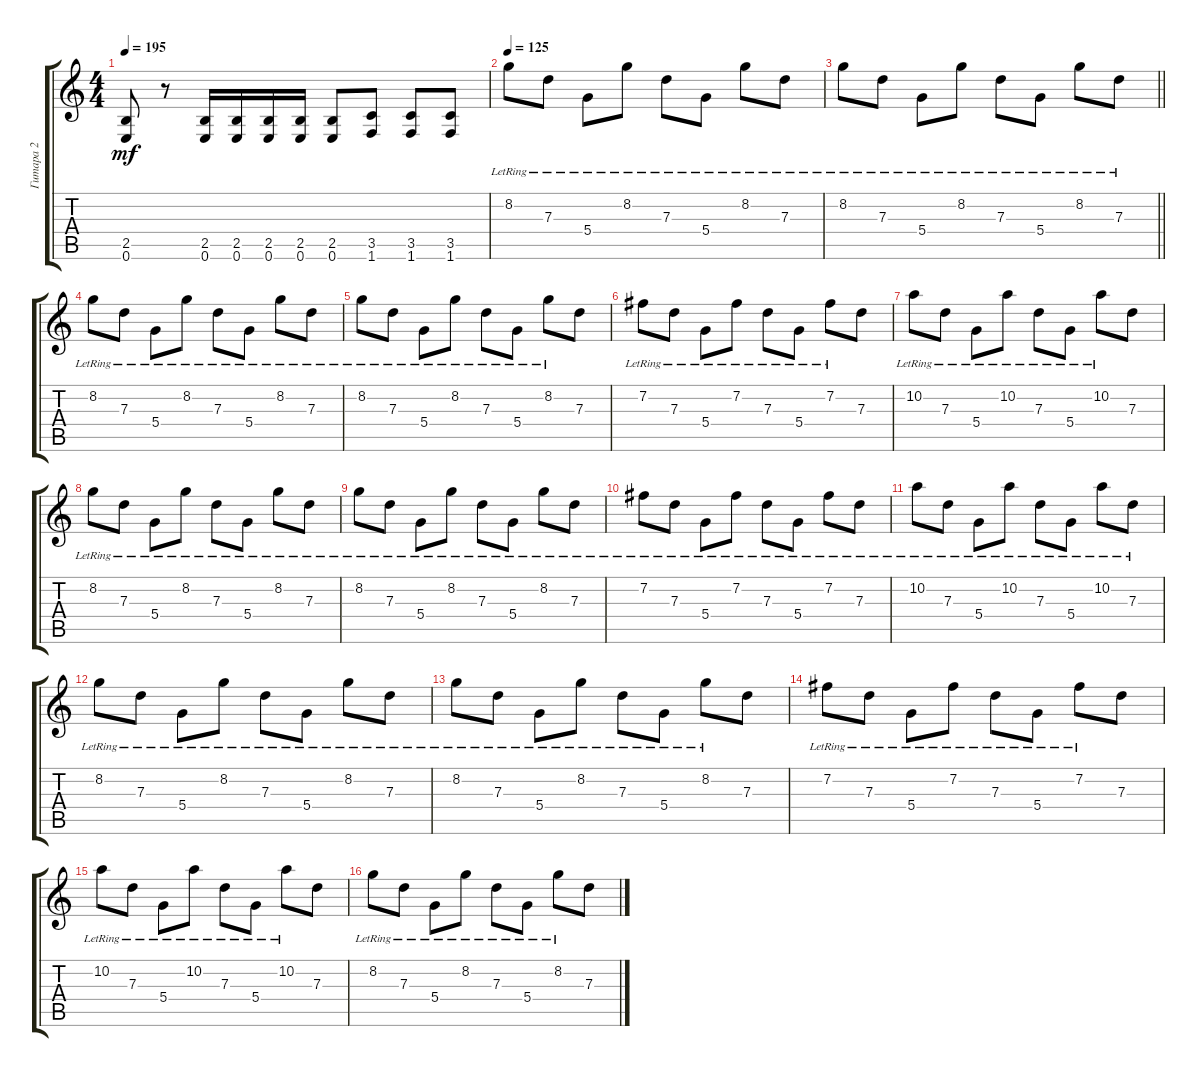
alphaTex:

\track ("Гитара 2" "Гитара 2") {instrument distortionguitar}
\staff {score tabs}
\tuning (E4 B3 G3 D3 A2 E2) {hide}
\ts (4 4)
\tempo 195
\clef g2
\ks c
(2.5 0.6).8{dy mf} r.8 (2.5 0.6).16 (2.5 0.6).16 (2.5 0.6).16 (2.5 0.6).16 (2.5 0.6).8 (3.5 1.6).8 (3.5 1.6).8 (3.5 1.6).8 |
\tempo 125
8.2{lr}.8{instrument electricguitarclean} 7.3{lr}.8 5.4{lr}.8 8.2{lr}.8 7.3{lr}.8 5.4{lr}.8 8.2{lr}.8 7.3{lr}.8 |
\barLineRight lightlight
8.2{lr}.8 7.3{lr}.8 5.4{lr}.8 8.2{lr}.8 7.3{lr}.8 5.4{lr}.8 8.2{lr}.8 7.3{lr}.8 |
8.2{lr}.8 7.3{lr}.8 5.4{lr}.8 8.2{lr}.8 7.3{lr}.8 5.4{lr}.8 8.2{lr}.8 7.3{lr}.8 |
8.2{lr}.8 7.3{lr}.8 5.4{lr}.8 8.2{lr}.8 7.3{lr}.8 5.4{lr}.8 8.2{lr}.8 7.3.8 |
7.2{lr}.8 7.3{lr}.8 5.4{lr}.8 7.2{lr}.8 7.3{lr}.8 5.4{lr}.8 7.2{lr}.8 7.3.8 |
10.2{lr}.8 7.3{lr}.8 5.4{lr}.8 10.2{lr}.8 7.3{lr}.8 5.4{lr}.8 10.2{lr}.8 7.3.8 |
8.2{lr}.8 7.3{lr}.8 5.4{lr}.8 8.2{lr}.8 7.3{lr}.8 5.4{lr}.8 8.2{lr}.8 7.3{lr}.8 |
8.2{lr}.8 7.3{lr}.8 5.4{lr}.8 8.2{lr}.8 7.3{lr}.8 5.4{lr}.8 8.2{lr}.8 7.3{lr}.8 |
7.2{lr}.8 7.3{lr}.8 5.4{lr}.8 7.2{lr}.8 7.3{lr}.8 5.4{lr}.8 7.2{lr}.8 7.3{lr}.8 |
10.2{lr}.8 7.3{lr}.8 5.4{lr}.8 10.2{lr}.8 7.3{lr}.8 5.4{lr}.8 10.2{lr}.8 7.3{lr}.8 |
8.2{lr}.8 7.3{lr}.8 5.4{lr}.8 8.2{lr}.8 7.3{lr}.8 5.4{lr}.8 8.2{lr}.8 7.3{lr}.8 |
8.2{lr}.8 7.3{lr}.8 5.4{lr}.8 8.2{lr}.8 7.3{lr}.8 5.4{lr}.8 8.2{lr}.8 7.3.8 |
7.2{lr}.8 7.3{lr}.8 5.4{lr}.8 7.2{lr}.8 7.3{lr}.8 5.4{lr}.8 7.2{lr}.8 7.3.8 |
10.2{lr}.8 7.3{lr}.8 5.4{lr}.8 10.2{lr}.8 7.3{lr}.8 5.4{lr}.8 10.2{lr}.8 7.3.8 |
8.2{lr}.8 7.3{lr}.8 5.4{lr}.8 8.2{lr}.8 7.3{lr}.8 5.4{lr}.8 8.2{lr}.8 7.3.8
